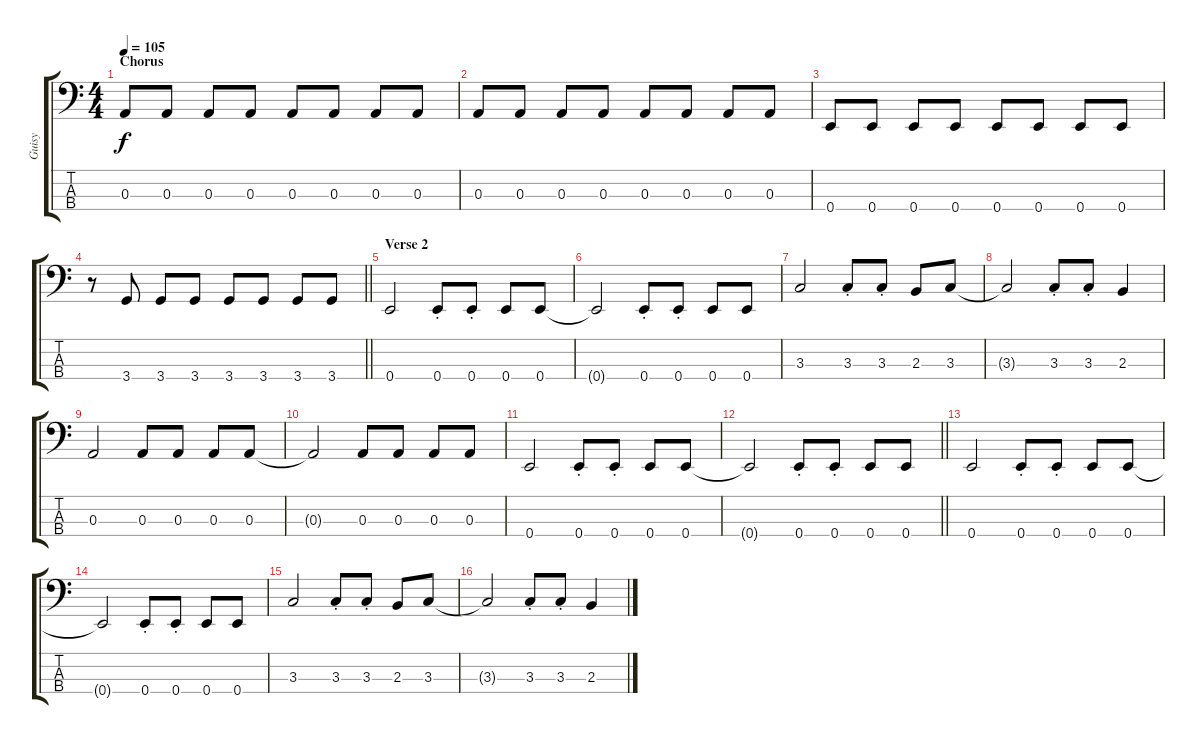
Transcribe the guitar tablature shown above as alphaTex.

\track ("Guisy" "Guisy") {instrument electricbassfinger}
\staff {score tabs}
\tuning (G2 D2 A1 E1) {hide}
\ts (4 4)
\section ("" "Chorus")
\tempo 105
\clef f4
\ks c
0.3.8{dy f} 0.3.8 0.3.8 0.3.8 0.3.8 0.3.8 0.3.8 0.3.8 |
0.3.8 0.3.8 0.3.8 0.3.8 0.3.8 0.3.8 0.3.8 0.3.8 |
0.4.8 0.4.8 0.4.8 0.4.8 0.4.8 0.4.8 0.4.8 0.4.8 |
\barLineRight lightlight
r.8 3.4.8 3.4.8 3.4.8 3.4.8 3.4.8 3.4.8 3.4.8 |
\section ("" "Verse 2")
0.4.2 0.4{st}.8 0.4{st}.8 0.4.8 0.4.8 |
0.4{t}.2 0.4{st}.8 0.4{st}.8 0.4.8 0.4.8 |
3.3.2 3.3{st}.8 3.3{st}.8 2.3.8 3.3.8 |
3.3{t}.2 3.3{st}.8 3.3{st}.8 2.3.4 |
0.3.2 0.3.8 0.3.8 0.3.8 0.3.8 |
0.3{t}.2 0.3.8 0.3.8 0.3.8 0.3.8 |
0.4.2 0.4{st}.8 0.4{st}.8 0.4.8 0.4.8 |
\barLineRight lightlight
0.4{t}.2 0.4{st}.8 0.4{st}.8 0.4.8 0.4.8 |
0.4.2 0.4{st}.8 0.4{st}.8 0.4.8 0.4.8 |
0.4{t}.2 0.4{st}.8 0.4{st}.8 0.4.8 0.4.8 |
3.3.2 3.3{st}.8 3.3{st}.8 2.3.8 3.3.8 |
3.3{t}.2 3.3{st}.8 3.3{st}.8 2.3.4
